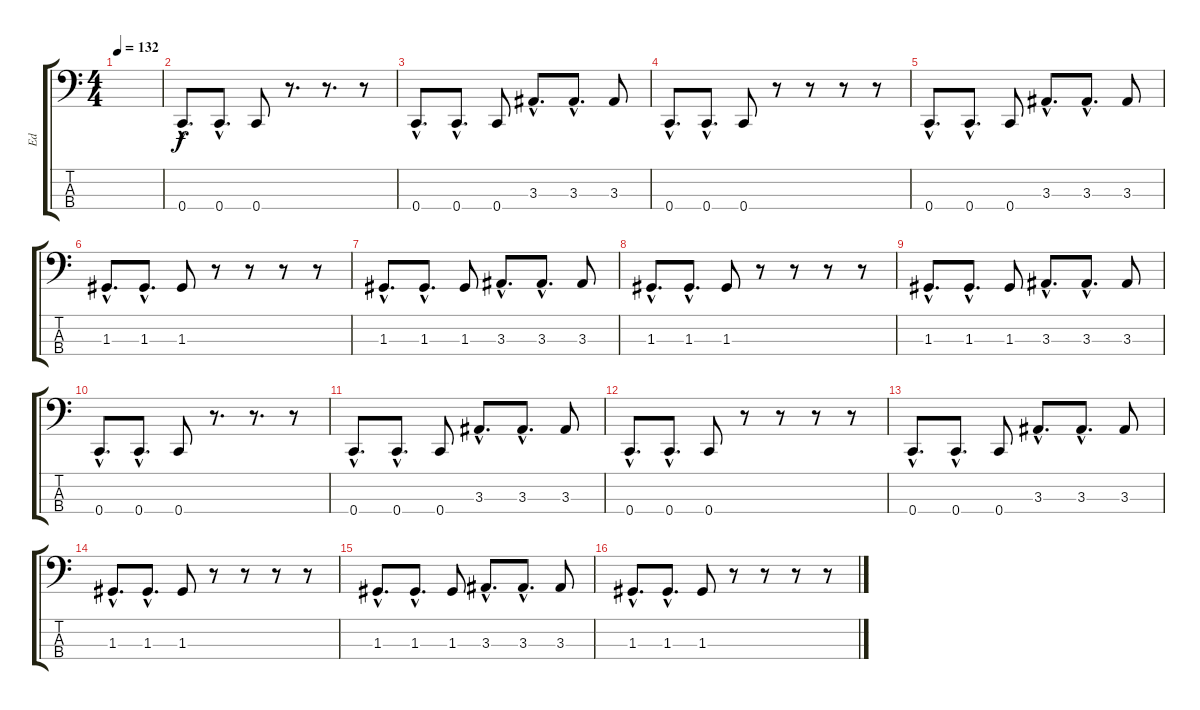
\track ("Ed" "Ed") {instrument electricbasspick}
\staff {score tabs}
\tuning (F2 C2 G1 C1) {hide}
\ts (4 4)
\tempo 132
\clef f4
\ks c
|
0.4{hac}.8{d} 0.4{hac}.8{d} 0.4.8 r.8{d} r.8{d} r.8 |
0.4{hac}.8{d} 0.4{hac}.8{d} 0.4.8 3.3{hac}.8{d} 3.3{hac}.8{d} 3.3.8 |
0.4{hac}.8{d} 0.4{hac}.8{d} 0.4.8 r.8 r.8 r.8 r.8 |
0.4{hac}.8{d} 0.4{hac}.8{d} 0.4.8 3.3{hac}.8{d} 3.3{hac}.8{d} 3.3.8 |
1.3{hac}.8{d} 1.3{hac}.8{d} 1.3.8 r.8 r.8 r.8 r.8 |
1.3{hac}.8{d} 1.3{hac}.8{d} 1.3.8 3.3{hac}.8{d} 3.3{hac}.8{d} 3.3.8 |
1.3{hac}.8{d} 1.3{hac}.8{d} 1.3.8 r.8 r.8 r.8 r.8 |
1.3{hac}.8{d} 1.3{hac}.8{d} 1.3.8 3.3{hac}.8{d} 3.3{hac}.8{d} 3.3.8 |
0.4{hac}.8{d} 0.4{hac}.8{d} 0.4.8 r.8{d} r.8{d} r.8 |
0.4{hac}.8{d} 0.4{hac}.8{d} 0.4.8 3.3{hac}.8{d} 3.3{hac}.8{d} 3.3.8 |
0.4{hac}.8{d} 0.4{hac}.8{d} 0.4.8 r.8 r.8 r.8 r.8 |
0.4{hac}.8{d} 0.4{hac}.8{d} 0.4.8 3.3{hac}.8{d} 3.3{hac}.8{d} 3.3.8 |
1.3{hac}.8{d} 1.3{hac}.8{d} 1.3.8 r.8 r.8 r.8 r.8 |
1.3{hac}.8{d} 1.3{hac}.8{d} 1.3.8 3.3{hac}.8{d} 3.3{hac}.8{d} 3.3.8 |
1.3{hac}.8{d} 1.3{hac}.8{d} 1.3.8 r.8 r.8 r.8 r.8
